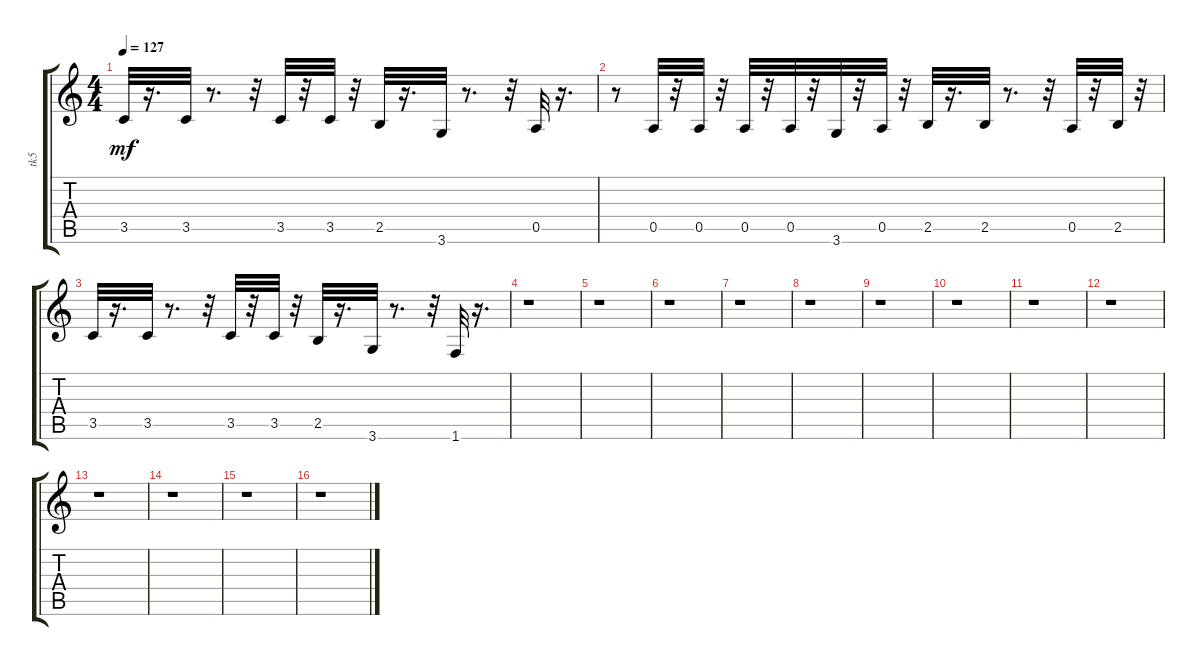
\track ("tk5" "tk5") {instrument electricguitarmuted}
\staff {score tabs}
\tuning (E4 B3 G3 D3 A2 E2) {hide}
\ts (4 4)
\tempo 127
\clef g2
\ks c
3.5.32{dy mf} r.16{d} 3.5.32 r.8{d} r.32 3.5.32 r.32 3.5.32 r.32 2.5.32 r.16{d} 3.6.32 r.8{d} r.32 0.5.32 r.16{d} |
r.8 0.5.32 r.32 0.5.32 r.32 0.5.32 r.32 0.5.32 r.32 3.6.32 r.32 0.5.32 r.32 2.5.32 r.16{d} 2.5.32 r.8{d} r.32 0.5.32 r.32 2.5.32 r.32 |
3.5.32 r.16{d} 3.5.32 r.8{d} r.32 3.5.32 r.32 3.5.32 r.32 2.5.32 r.16{d} 3.6.32 r.8{d} r.32 1.6.32 r.16{d} |
r.1 |
r.1 |
r.1 |
r.1 |
r.1 |
r.1 |
r.1 |
r.1 |
r.1 |
r.1 |
r.1 |
r.1 |
r.1
